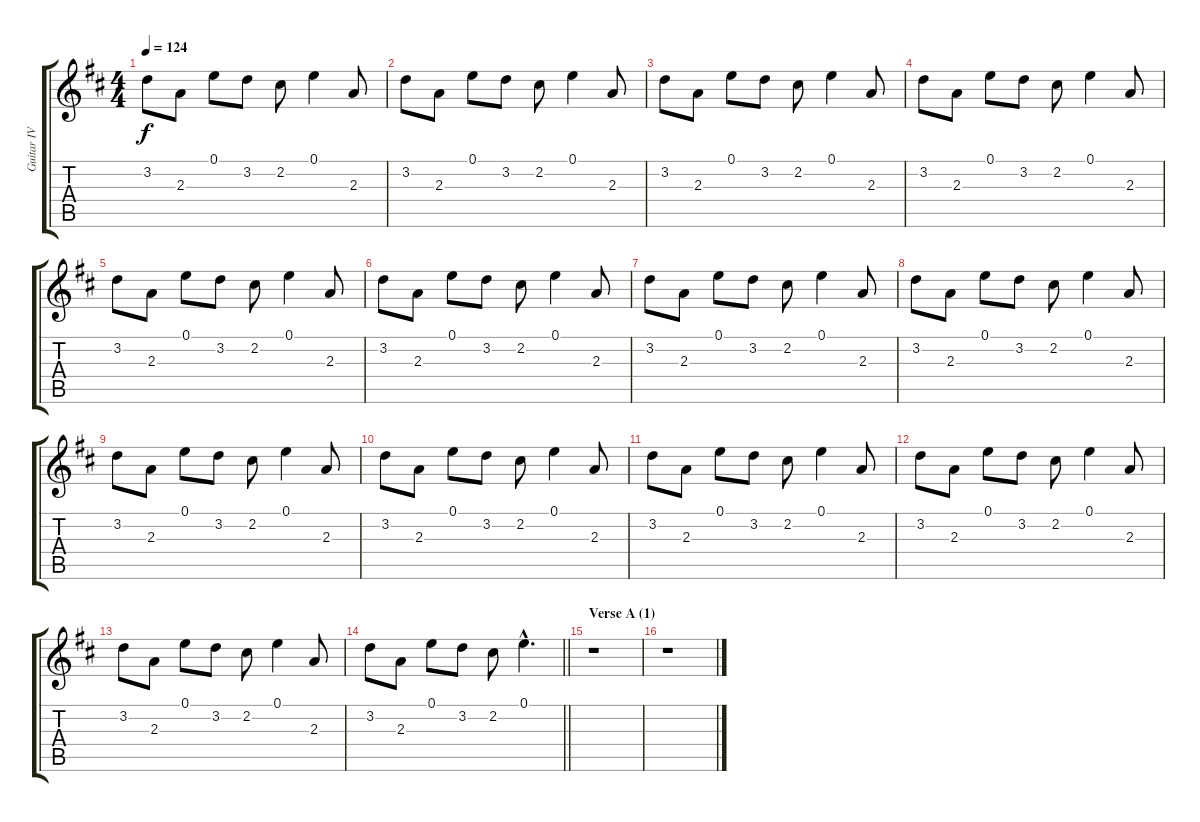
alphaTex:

\track ("Guitar IV (Jun)" "Guitar IV ") {instrument distortionguitar}
\staff {score tabs}
\tuning (E4 B3 G3 D3 A2 E2) {hide}
\ts (4 4)
\tempo 124
\clef g2
\ks d
3.2.8{dy f} 2.3.8 0.1.8 3.2.8 2.2.8 0.1.4 2.3.8 |
3.2.8 2.3.8 0.1.8 3.2.8 2.2.8 0.1.4 2.3.8 |
3.2.8 2.3.8 0.1.8 3.2.8 2.2.8 0.1.4 2.3.8 |
3.2.8 2.3.8 0.1.8 3.2.8 2.2.8 0.1.4 2.3.8 |
3.2.8 2.3.8 0.1.8 3.2.8 2.2.8 0.1.4 2.3.8 |
3.2.8 2.3.8 0.1.8 3.2.8 2.2.8 0.1.4 2.3.8 |
3.2.8 2.3.8 0.1.8 3.2.8 2.2.8 0.1.4 2.3.8 |
3.2.8 2.3.8 0.1.8 3.2.8 2.2.8 0.1.4 2.3.8 |
3.2.8 2.3.8 0.1.8 3.2.8 2.2.8 0.1.4 2.3.8 |
3.2.8 2.3.8 0.1.8 3.2.8 2.2.8 0.1.4 2.3.8 |
3.2.8 2.3.8 0.1.8 3.2.8 2.2.8 0.1.4 2.3.8 |
3.2.8 2.3.8 0.1.8 3.2.8 2.2.8 0.1.4 2.3.8 |
3.2.8 2.3.8 0.1.8 3.2.8 2.2.8 0.1.4 2.3.8 |
\barLineRight lightlight
3.2.8 2.3.8 0.1.8 3.2.8 2.2.8 0.1{hac}.4{d} |
\section ("" "Verse A (1)")
r.1 |
r.1
